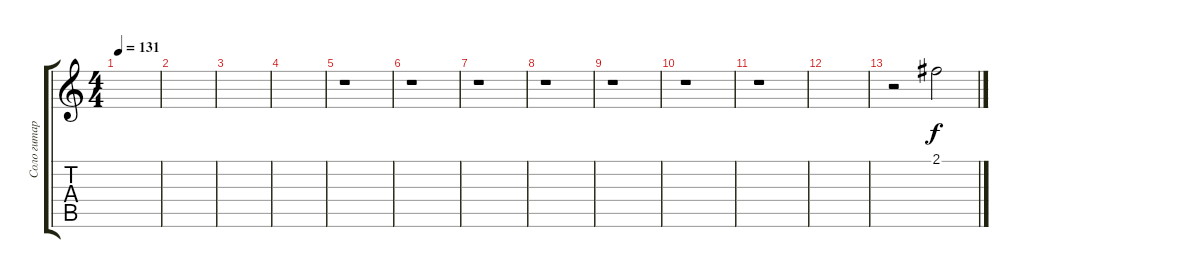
\track ("Соло гитара - дисторшн" "Соло гитар") {instrument distortionguitar}
\staff {score tabs}
\tuning (E4 B3 G3 D3 A2 E2) {hide}
\ts (4 4)
\tempo 131
\clef g2
\ks c
|
|
|
|
r.1 |
r.1 |
r.1 |
r.1 |
r.1 |
r.1 |
r.1 |
|
r.2 2.1.2
